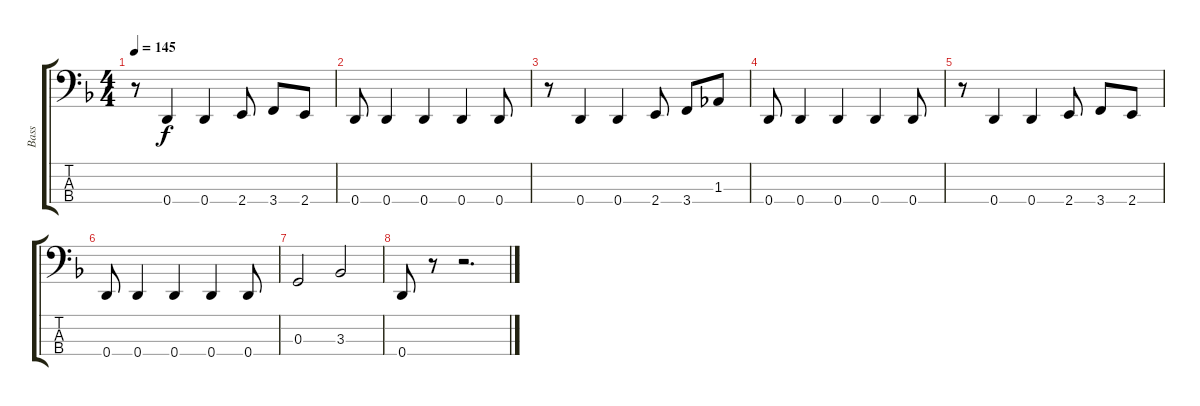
\track ("Bass" "Bass") {instrument electricbassfinger}
\staff {score tabs}
\tuning (F2 C2 G1 D1) {hide}
\ts (4 4)
\tempo 145
\clef f4
\ks f
r.8{dy f} 0.4.4 0.4.4 2.4.8 3.4.8 2.4.8 |
0.4.8 0.4.4 0.4.4 0.4.4 0.4.8 |
r.8 0.4.4 0.4.4 2.4.8 3.4.8 1.3.8 |
0.4.8 0.4.4 0.4.4 0.4.4 0.4.8 |
r.8 0.4.4 0.4.4 2.4.8 3.4.8 2.4.8 |
0.4.8 0.4.4 0.4.4 0.4.4 0.4.8 |
0.3.2 3.3.2 |
0.4.8 r.8 r.2{d}
